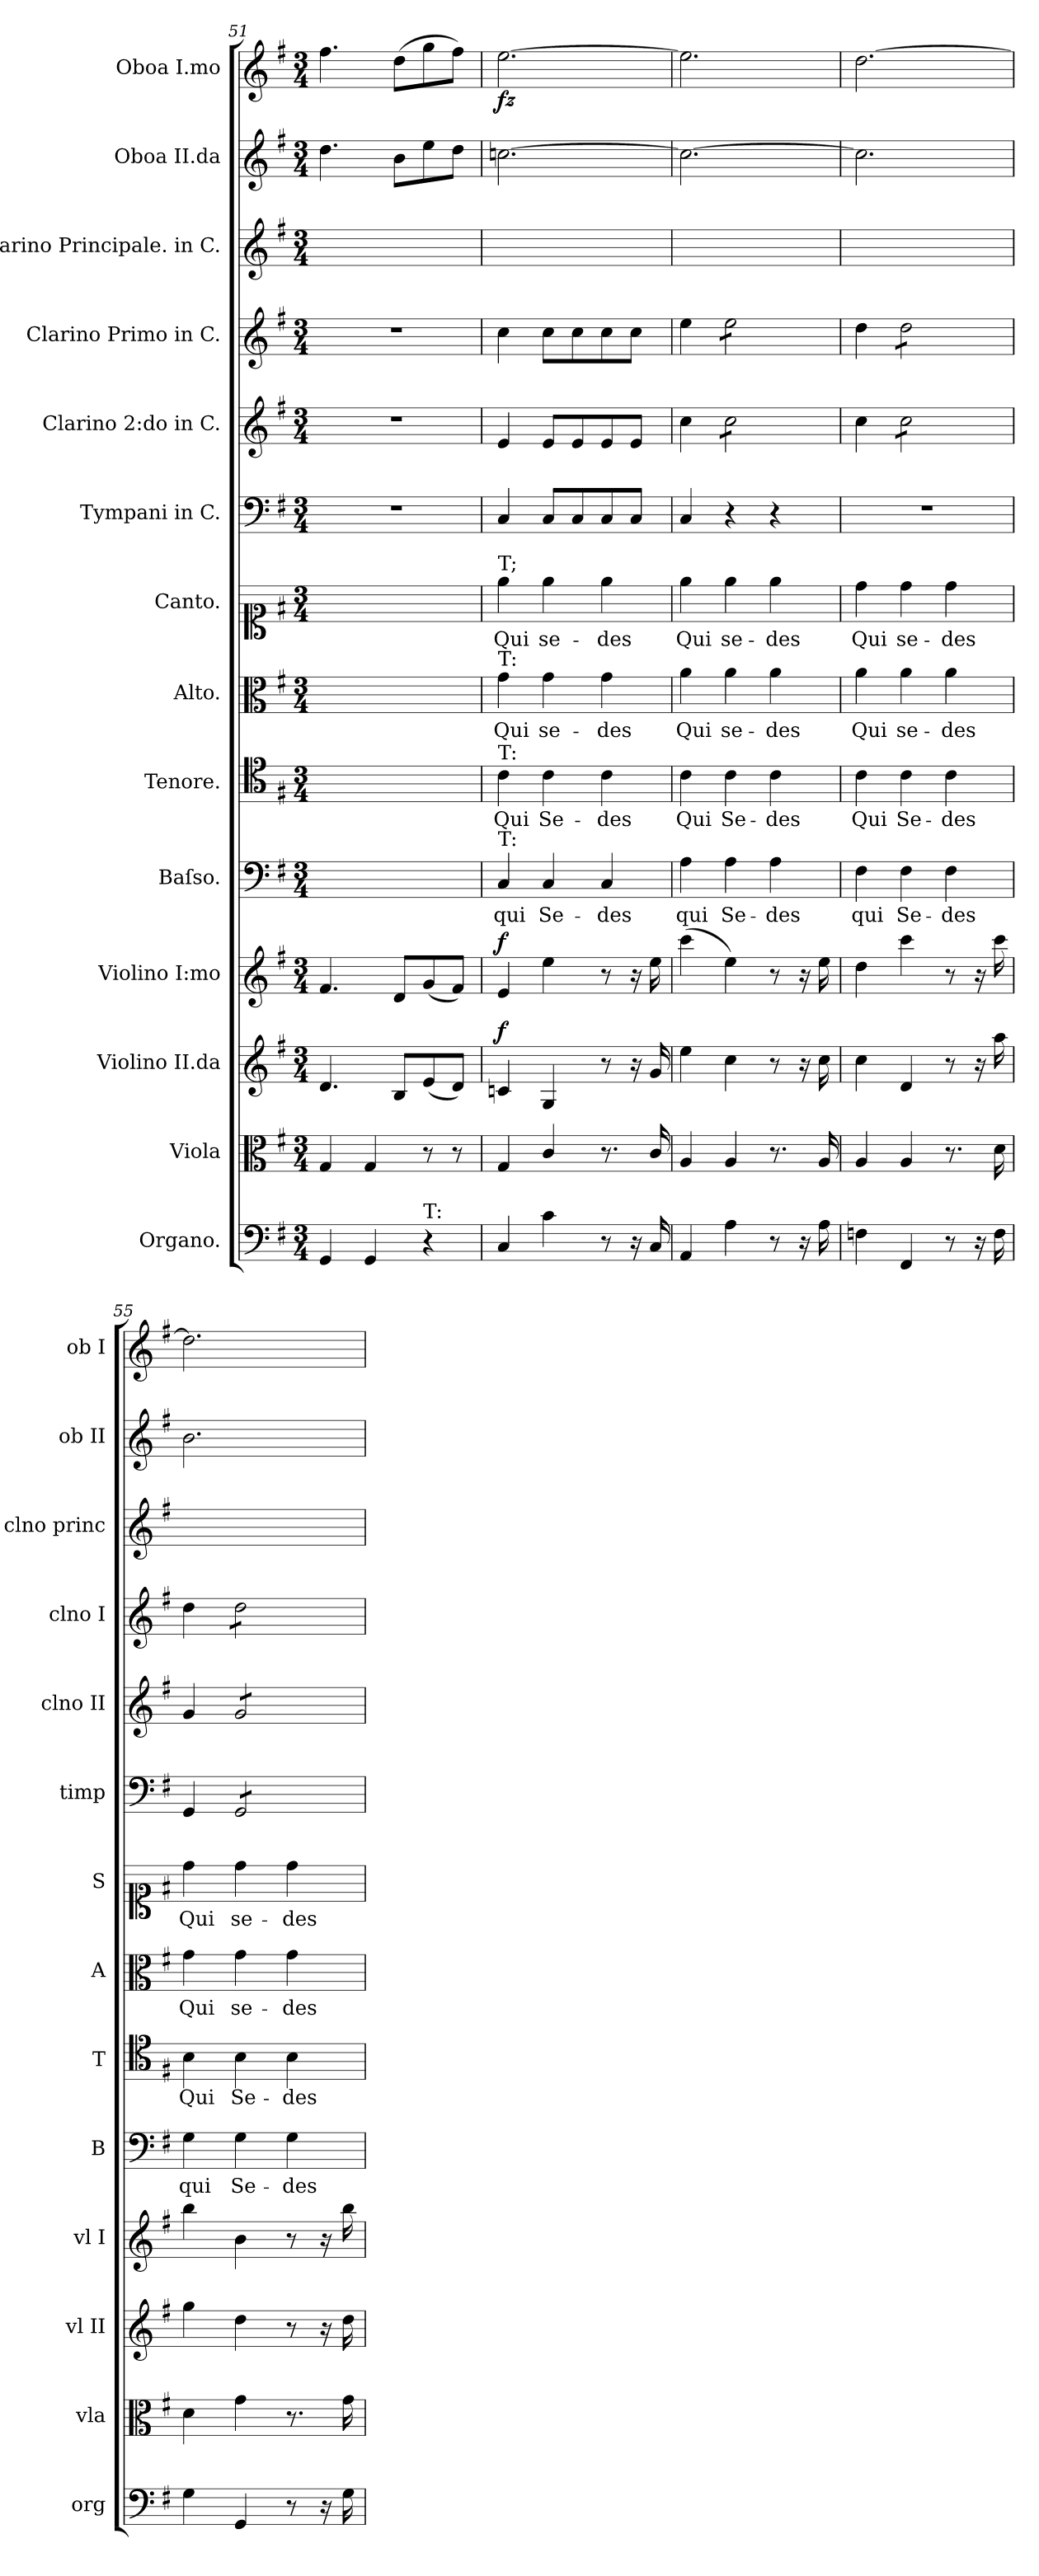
**kern	**dynam	**kern	**dynam	**kern	**dynam	**kern	**dynam	**kern	**text	**kern	**text	**kern	**text	**kern	**text	**kern	**kern	**dynam	**kern	**kern	**kern	**dynam	**kern	**dynam
*part14	*part14	*part13	*part13	*part12	*part12	*part11	*part11	*part10	*part10	*part9	*part9	*part8	*part8	*part7	*part7	*part6	*part5	*part5	*part4	*part3	*part2	*part2	*part1	*part1
*staff14	*staff14	*staff13	*staff13	*staff12	*staff12	*staff11	*staff11	*staff10	*staff10	*staff9	*staff9	*staff8	*staff8	*staff7	*staff7	*staff6	*staff5	*staff5	*staff4	*staff3	*staff2	*staff2	*staff1	*staff1
*I"Organo.	*	*I"Viola	*	*I"Violino II.da	*	*I"Violino I:mo	*	*I"Baſso.	*	*I"Tenore.	*	*I"Alto.	*	*I"Canto.	*	*I"Tympani in C.	*I"Clarino 2:do in C.	*	*I"Clarino Primo in C.	*I"Clarino Principale. in C.	*I"Oboa II.da	*	*I"Oboa I.mo	*
*I'org	*	*I'vla	*	*I'vl II	*	*I'vl I	*	*I'B	*	*I'T	*	*I'A	*	*I'S	*	*I'timp	*I'clno II	*	*I'clno I	*I'clno princ	*I'ob II	*	*I'ob I	*
*clefF4	*	*clefC3	*	*clefG2	*	*clefG2	*	*clefF4	*	*clefC4	*	*clefC3	*	*clefC1	*	*clefF4	*clefG2	*	*clefG2	*clefG2	*clefG2	*	*clefG2	*
*k[f#]	*	*k[f#]	*	*k[f#]	*	*k[f#]	*	*k[f#]	*	*k[f#]	*	*k[f#]	*	*k[f#]	*	*k[f#]	*k[f#]	*	*k[f#]	*k[f#]	*k[f#]	*	*k[f#]	*
*e:	*	*e:	*	*e:	*	*e:	*	*e:	*	*e:	*	*e:	*	*e:	*	*e:	*e:	*	*e:	*e:	*e:	*	*e:	*
*M3/4	*	*M3/4	*	*M3/4	*	*M3/4	*	*M3/4	*	*M3/4	*	*M3/4	*	*M3/4	*	*M3/4	*M3/4	*	*M3/4	*M3/4	*M3/4	*	*M3/4	*
=51	=51	=51	=51	=51	=51	=51	=51	=51	=51	=51	=51	=51	=51	=51	=51	=51	=51	=51	=51	=51	=51	=51	=51	=51
4GG/	.	4G/	.	4.d/	.	4.f#/	.	2.ryy	.	2.ryy	.	2.ryy	.	2.ryy	.	2.r	2.r	.	2.r	2.ryy	4.dd\	.	4.ff#\	.
4GG/	.	4G/	.	.	.	.	.	.	.	.	.	.	.	.	.	.	.	.	.	.	.	.	.	.
.	.	.	.	8B/L	.	8d/L	.	.	.	.	.	.	.	.	.	.	.	.	.	.	8b\L	.	(8dd\L	.
!LO:TX:a:t=T&colon;	!	!	!	!	!	!	!	!	!	!	!	!	!	!	!	!	!	!	!	!	!	!	!	!
4r	.	8r	.	(8e/	.	(8g/	.	.	.	.	.	.	.	.	.	.	.	.	.	.	8ee\	.	8gg\	.
.	.	8r	.	8d/J)	.	8f#/J)	.	.	.	.	.	.	.	.	.	.	.	.	.	.	8dd\J	.	8ff#\J)	.
=52	=52	=52	=52	=52	=52	=52	=52	=52	=52	=52	=52	=52	=52	=52	=52	=52	=52	=52	=52	=52	=52	=52	=52	=52
!	!	!	!	!	!	!	!	!	!	!	!	!	!	!LO:TX:a:t=T;	!	!	!	!	!	!	!	!	!	!
!	!	!	!	!	!	!	!	!	!	!	!	!LO:TX:a:t=T&colon;	!	!	!	!	!	!	!	!	!	!	!	!
!	!	!	!	!	!	!	!	!	!	!LO:TX:a:t=T&colon;	!	!	!	!	!	!	!	!	!	!	!	!	!	!
!	!	!	!	!	!	!	!	!LO:TX:a:t=T&colon;	!	!	!	!	!	!	!	!	!	!	!	!	!	!	!	!
!	!	!	!LO:DY:b:rj	!	!LO:DY:a	!	!LO:DY:a	!	!	!	!	!	!	!	!	!	!	!	!	!	!	!	!	!
4C/	for&colon;	4G/	fo	4cn/	f	4e/	f	4C/	qui	4c\	Qui	4g\	Qui	4ee\	Qui	4C/	4e/	for&colon;	4cc\	2.ryy	[2.ccn\	for	[2.ee\	fz
4c\	.	4c/	.	4G/	.	4ee\	.	4C/	Se-	4c\	Se-	4g\	se-	4ee\	se-	8C/L	8e/L	.	8cc\L	.	.	.	.	.
.	.	.	.	.	.	.	.	.	.	.	.	.	.	.	.	8C/	8e/	.	8cc\	.	.	.	.	.
8r	.	8.r	.	8r	.	8r	.	4C/	-des	4c\	-des	4g\	-des	4ee\	-des	8C/	8e/	.	8cc\	.	.	.	.	.
16r	.	.	.	16r	.	16r	.	.	.	.	.	.	.	.	.	8C/J	8e/J	.	8cc\J	.	.	.	.	.
16C/	.	16c/	.	16g/	.	16ee\	.	.	.	.	.	.	.	.	.	.	.	.	.	.	.	.	.	.
=53	=53	=53	=53	=53	=53	=53	=53	=53	=53	=53	=53	=53	=53	=53	=53	=53	=53	=53	=53	=53	=53	=53	=53	=53
!	!	!	!	!	!	!	!	!	!LO:LY:i	!	!LO:LY:i	!	!LO:LY:i	!	!LO:LY:i	!	!	!	!	!	!	!	!	!
4AA/	.	4A/	.	4ee\	.	(4ccc\	.	4A\	qui	4c\	Qui	4a\	Qui	4ee\	Qui	4C/	4cc\	.	4ee\	2.ryy	2.cc\_	.	2.ee\]	.
!	!	!	!	!	!	!	!	!	!LO:LY:i	!	!LO:LY:i	!	!LO:LY:i	!	!LO:LY:i	!	!	!	!	!	!	!	!	!
*	*	*	*	*	*	*	*	*	*	*	*	*	*	*	*	*	*tremolo	*	*	*	*	*	*	*
*	*	*	*	*	*	*	*	*	*	*	*	*	*	*	*	*	*	*	*tremolo	*	*	*	*	*
4A\	.	4A/	.	4cc\	.	4ee\)	.	4A\	Se-	4c\	Se-	4a\	se-	4ee\	se-	4r	8cc\L	.	8ee\L	.	.	.	.	.
.	.	.	.	.	.	.	.	.	.	.	.	.	.	.	.	.	8cc\	.	8ee\	.	.	.	.	.
!	!	!	!	!	!	!	!	!	!LO:LY:i	!	!LO:LY:i	!	!LO:LY:i	!	!LO:LY:i	!	!	!	!	!	!	!	!	!
8r	.	8.r	.	8r	.	8r	.	4A\	-des	4c\	-des	4a\	-des	4ee\	-des	4r	8cc\	.	8ee\	.	.	.	.	.
16r	.	.	.	16r	.	16r	.	.	.	.	.	.	.	.	.	.	8cc\J	.	8ee\J	.	.	.	.	.
*	*	*	*	*	*	*	*	*	*	*	*	*	*	*	*	*	*	*	*Xtremolo	*	*	*	*	*
*	*	*	*	*	*	*	*	*	*	*	*	*	*	*	*	*	*Xtremolo	*	*	*	*	*	*	*
16A\	.	16A/	.	16cc\	.	16ee\	.	.	.	.	.	.	.	.	.	.	.	.	.	.	.	.	.	.
=54	=54	=54	=54	=54	=54	=54	=54	=54	=54	=54	=54	=54	=54	=54	=54	=54	=54	=54	=54	=54	=54	=54	=54	=54
!	!	!	!	!	!	!	!	!	!LO:LY:i	!	!LO:LY:i	!	!LO:LY:i	!	!LO:LY:i	!	!	!	!	!	!	!	!	!
4Fn\	.	4A/	.	4cc\	.	4dd\	.	4F#\	qui	4c\	Qui	4a\	Qui	4dd\	Qui	2.r	4cc\	.	4dd\	2.ryy	2.cc\]	.	[2.dd\	.
!	!	!	!	!	!	!	!	!	!LO:LY:i	!	!LO:LY:i	!	!LO:LY:i	!	!LO:LY:i	!	!	!	!	!	!	!	!	!
*	*	*	*	*	*	*	*	*	*	*	*	*	*	*	*	*	*tremolo	*	*	*	*	*	*	*
*	*	*	*	*	*	*	*	*	*	*	*	*	*	*	*	*	*	*	*tremolo	*	*	*	*	*
4FF#/	.	4A/	.	4d/	.	4ccc\	.	4F#\	Se-	4c\	Se-	4a\	se-	4dd\	se-	.	8cc\L	.	8dd\L	.	.	.	.	.
.	.	.	.	.	.	.	.	.	.	.	.	.	.	.	.	.	8cc\	.	8dd\	.	.	.	.	.
!	!	!	!	!	!	!	!	!	!LO:LY:i	!	!LO:LY:i	!	!LO:LY:i	!	!LO:LY:i	!	!	!	!	!	!	!	!	!
8r	.	8.r	.	8r	.	8r	.	4F#\	-des	4c\	-des	4a\	-des	4dd\	-des	.	8cc\	.	8dd\	.	.	.	.	.
16r	.	.	.	16r	.	16r	.	.	.	.	.	.	.	.	.	.	8cc\J	.	8dd\J	.	.	.	.	.
*	*	*	*	*	*	*	*	*	*	*	*	*	*	*	*	*	*	*	*Xtremolo	*	*	*	*	*
*	*	*	*	*	*	*	*	*	*	*	*	*	*	*	*	*	*Xtremolo	*	*	*	*	*	*	*
16F\	.	16d\	.	16aa\	.	16ccc\	.	.	.	.	.	.	.	.	.	.	.	.	.	.	.	.	.	.
=55	=55	=55	=55	=55	=55	=55	=55	=55	=55	=55	=55	=55	=55	=55	=55	=55	=55	=55	=55	=55	=55	=55	=55	=55
!	!	!	!	!	!	!	!	!	!LO:LY:i	!	!LO:LY:i	!	!LO:LY:i	!	!LO:LY:i	!	!	!	!	!	!	!	!	!
4G\	.	4d\	.	4gg\	.	4bb\	.	4G\	qui	4B\	Qui	4g\	Qui	4dd\	Qui	4GG/	4g/	.	4dd\	2.ryy	2.b\	.	2.dd\]	.
!	!	!	!	!	!	!	!	!	!LO:LY:i	!	!LO:LY:i	!	!LO:LY:i	!	!LO:LY:i	!	!	!	!	!	!	!	!	!
*	*	*	*	*	*	*	*	*	*	*	*	*	*	*	*	*tremolo	*	*	*	*	*	*	*	*
*	*	*	*	*	*	*	*	*	*	*	*	*	*	*	*	*	*tremolo	*	*	*	*	*	*	*
*	*	*	*	*	*	*	*	*	*	*	*	*	*	*	*	*	*	*	*tremolo	*	*	*	*	*
4GG/	.	4g\	.	4dd\	.	4b\	.	4G\	Se-	4B\	Se-	4g\	se-	4dd\	se-	8GG/L	8g/L	.	8dd\L	.	.	.	.	.
.	.	.	.	.	.	.	.	.	.	.	.	.	.	.	.	8GG/	8g/	.	8dd\	.	.	.	.	.
!	!	!	!	!	!	!	!	!	!LO:LY:i	!	!LO:LY:i	!	!LO:LY:i	!	!LO:LY:i	!	!	!	!	!	!	!	!	!
8r	.	8.r	.	8r	.	8r	.	4G\	-des	4B\	-des	4g\	-des	4dd\	-des	8GG/	8g/	.	8dd\	.	.	.	.	.
16r	.	.	.	16r	.	16r	.	.	.	.	.	.	.	.	.	8GG/J	8g/J	.	8dd\J	.	.	.	.	.
*	*	*	*	*	*	*	*	*	*	*	*	*	*	*	*	*	*	*	*Xtremolo	*	*	*	*	*
*	*	*	*	*	*	*	*	*	*	*	*	*	*	*	*	*	*Xtremolo	*	*	*	*	*	*	*
*	*	*	*	*	*	*	*	*	*	*	*	*	*	*	*	*Xtremolo	*	*	*	*	*	*	*	*
16G\	.	16g\	.	16dd\	.	16bb\	.	.	.	.	.	.	.	.	.	.	.	.	.	.	.	.	.	.
=	=	=	=	=	=	=	=	=	=	=	=	=	=	=	=	=	=	=	=	=	=	=	=	=
*-	*-	*-	*-	*-	*-	*-	*-	*-	*-	*-	*-	*-	*-	*-	*-	*-	*-	*-	*-	*-	*-	*-	*-	*-
